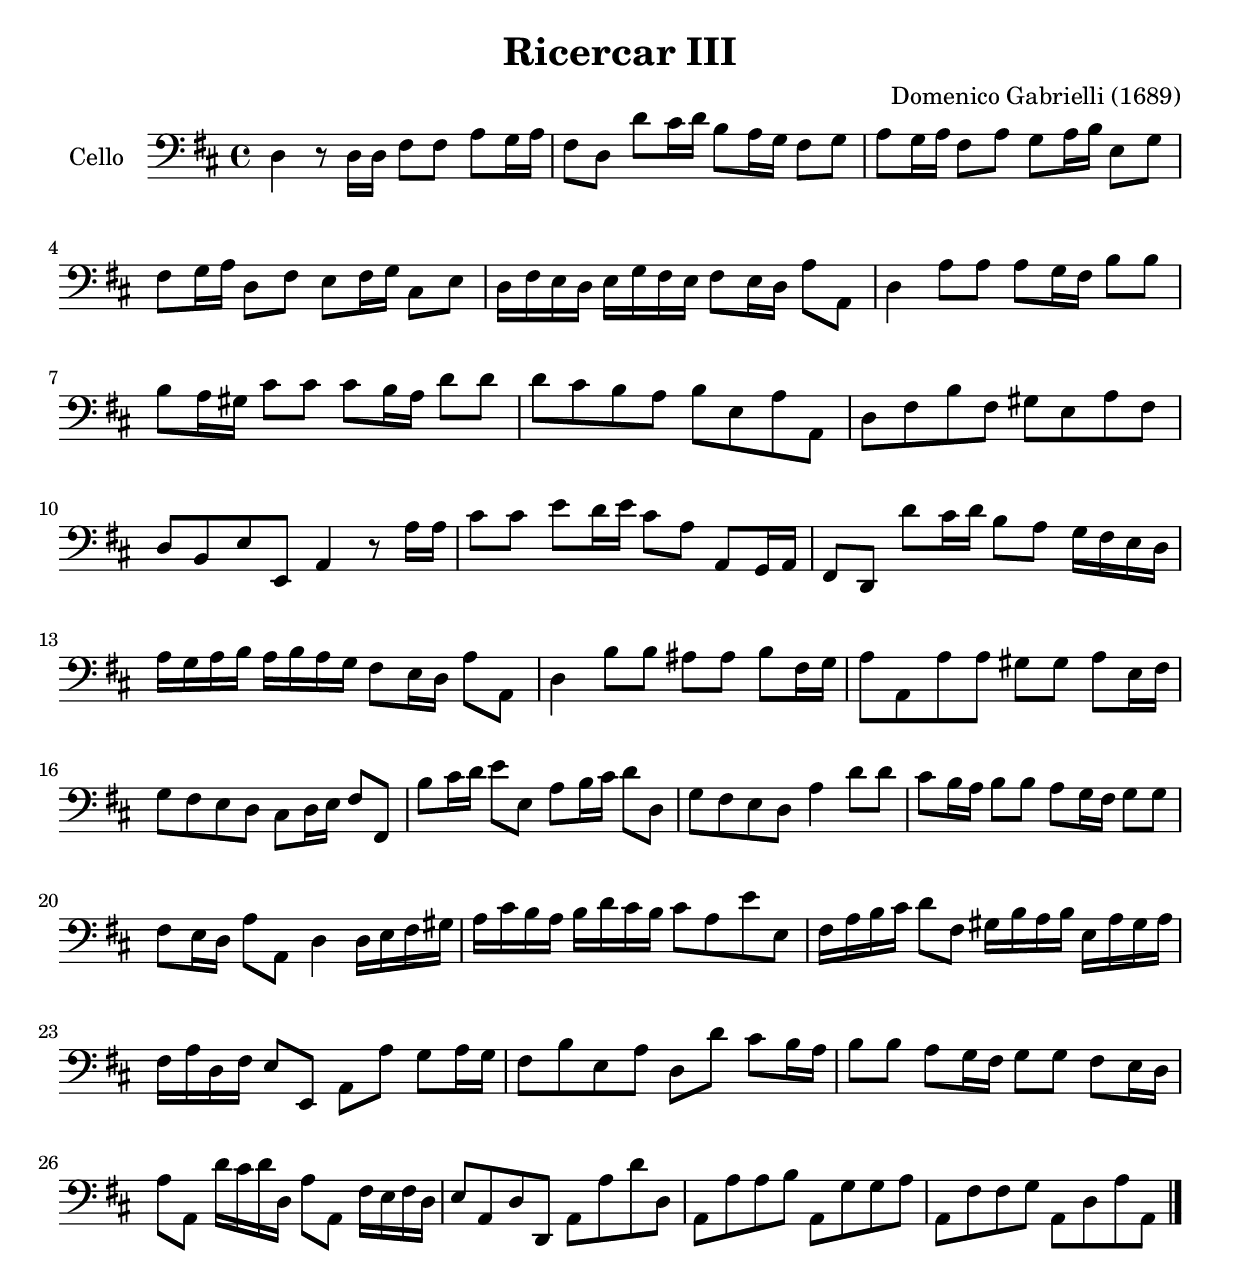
#(set-global-staff-size 21)
% #(set-default-paper-size "a4" 'landscape)

\version "2.18.2"
\header {
  title    = "Ricercar III"
  composer = "Domenico Gabrielli (1689)"
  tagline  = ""
}

\score {
  \new Staff
   \with {instrumentName = #"Cello "}
   {
   \language "italiano"
   \override Hairpin.to-barline = ##f
   \time 4/4
   \key re \major
   \clef "bass"
   re4 r8 re16 re16 fad8 fad8 la8 sol16 la16                           % 1
   fad8 re8 re'8 dod'16 re'16 si8 la16 sol16 fad8 sol8                 % 2
   la8 sol16 la16 fad8 la8 sol8 la16 si16 mi8 sol8                     % 3
   fad8 sol16 la16 re8 fad8 mi8 fad16 sol16 dod8 mi8                   % 4
   re16 fad16 mi16 re16 mi16 sol16 fad16 mi16 fad8 mi16 re16 la8 la,8  % 5
   re4 la8 la8 la8 sol16 fad16 si8 si8                                 % 6
   si8 la16 sold16 dod'8 dod'8 dod'8 si16 la16 re'8 re'8               % 7
   re'8 dod'8 si8 la8 si8 mi8 la8 la,8                                 % 8
   re8 fad8 si8 fad8 sold8 mi8 la8 fad8                                % 9
   re8 si,8 mi8 mi,8 la,4 r8 la16 la16                                 % 10
   dod'8 dod'8 mi'8 re'16 mi'16 dod'8 la8 la,8 sol,16 la,16            % 11
   fad,8 re,8 re'8 dod'16 re'16 si8 la8 sol16 fad16 mi16 re16          % 12
   la16 sol16 la16 si16 la16 si16 la16 sol16 fad8 mi16 re16 la8 la,8   % 13
   re4 si8 si8 lad8 lad8 si8 fad16 sol16                               % 14
   la8 la,8 la8 la8 sold8 sold8 la8 mi16 fad16                         % 15
   sol8 fad8 mi8 re8 dod8 re16 mi16 fad8 fad,8                         % 16
   si8 dod'16 re'16 mi'8 mi8 la8 si16 dod'16 re'8 re8                  % 17
   sol8 fad8 mi8 re8 la4 re'8 re'8                                     % 18
   dod'8 si16 la16 si8 si8 la8 sol16 fad16 sol8 sol8                   % 19
   fad8 mi16 re16 la8 la,8 re4 re16 mi16 fad16 sold16                  % 20
   la16 dod'16 si16 la16 si16 re'16 dod'16 si16 dod'8 la8 mi'8 mi8     % 21
   fad16 la16 si16 dod'16 re'8 fad8 sold16 si16 la16 si16
   mi16 la16 sold16 la16                                               % 22
   fad16 la16 re16 fad16 mi8 mi,8 la,8 la8 sol8 la16 sol16             % 23
   fad8 si8 mi8 la8 re8 re'8 dod'8 si16 la16                           % 24
   si8 si8 la8 sol16 fad16 sol8 sol8 fad8 mi16 re16                    % 25
   la8 la,8 re'16 dod'16 re'16 re16 la8 la,8 fad16 mi16 fad16 re16     % 26
   mi8 la,8 re8 re,8 la,8 la8 re'8 re8                                 % 27
   la,8 la8 la8 si8 la,8 sol8 sol8 la8                                 % 28
   la,8 fad8 fad8 sol8 la,8 re8 la8 la,8                               % 29
   \bar "|."
 }
}
